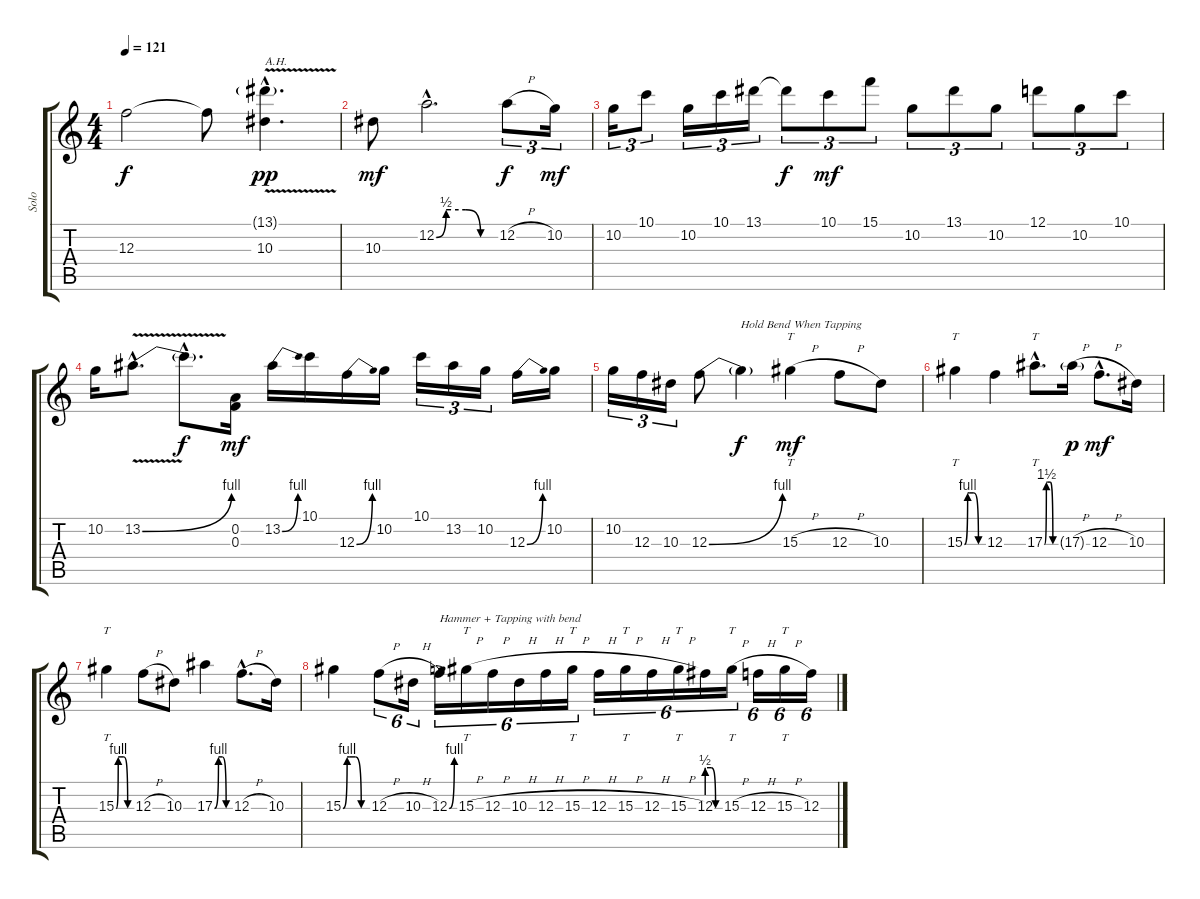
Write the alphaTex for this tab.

\track ("Solo" "Solo") {instrument distortionguitar}
\staff {score tabs}
\tuning (D4 A3 F3 C3 G2 C2) {hide}
\ts (4 4)
\tempo 121
\clef g2
\ks c
12.3{t}.2{dy f} 12.3{t}.8 (13.1{v g hac} 10.3{v hac}).4{d txt "A.H." dy pp} |
10.3.8{dy mf} 12.2{be (custom 0 0 10 2 15 2 30 2 45 0 60 0) hac}.2{d} 12.2{h}.8{tu (3 2) dy f} 10.2.16{tu (3 2) dy mf} |
10.2.16{tu (3 2)} 10.1.8{tu (3 2)} 10.2.16{tu (3 2)} 10.1.16{tu (3 2)} 13.1.16{tu (3 2)} 13.1{t}.8{tu (3 2) dy f} 10.1.8{tu (3 2) dy mf} 15.1.8{tu (3 2)} 10.2.8{tu (3 2)} 13.1.8{tu (3 2)} 10.2.8{tu (3 2)} 12.1.8{tu (3 2)} 10.2.8{tu (3 2)} 10.1.8{tu (3 2)} |
10.2.16 13.2{be (bend 0 0 60 4) v hac}.8{d} 13.2{hac t}.8{d dy f} (0.2 0.3).16{dy mf} 13.2{be (bend 0 0 60 4)}.16 10.1.16 12.3{be (bend 0 0 60 4)}.16 10.2.16 10.1.16{tu (3 2)} 13.2.16{tu (3 2)} 10.2.16{tu (3 2)} 12.3{be (bend 0 0 60 4)}.16 10.2.16 |
10.2.16{tu (3 2)} 12.3.16{tu (3 2)} 10.3.16{tu (3 2)} 12.3{be (bend 0 0 60 4)}.8 12.3{t}.4{txt "Hold Bend When Tapping" dy f} 15.3{h}.4{tt dy mf} 12.3{h}.8 10.3.8 |
15.3{be (custom 0 0 10 4 15 4 30 4 45 0 60 0)}.4{tt} 12.3.4 17.3{be (custom 0 0 10 6 15 6 30 6 45 0 60 0) hac}.8{tt d} 17.3{h g}.16{dy p} 12.3{h hac}.8{d dy mf} 10.3.16 |
15.3{be (custom 0 0 8 4 15 4 30 4 45 0 60 0)}.4{tt} 12.3{h}.8 10.3.8 17.3{be (custom 0 0 15 4 30 4 45 0 60 0)}.4 12.3{h hac}.8{d} 10.3.16 |
15.3{be (custom 0 0 10 4 15 4 30 4 45 0 60 0)}.4 12.3{h}.8{tu (6 4)} 10.3{h}.16{tu (6 4)} 12.3{be (bend 0 0 60 4)}.16{tu (6 4) txt "Hammer + Tapping with bend"} 15.3{h}.16{tt tu (6 4)} 12.3{h}.16{tu (6 4)} 10.3{h}.16{tu (6 4)} 12.3{h}.16{tu (6 4)} 15.3{h}.16{tt tu (6 4)} 12.3{h}.16{tu (6 4)} 15.3{h}.16{tt tu (6 4)} 12.3{h}.16{tu (6 4)} 15.3{h}.16{tt tu (6 4)} 12.3{be (custom 0 2 20 2 40 0 60 0)}.16{tu (6 4)} 15.3{h}.16{tt tu (6 4)} 12.3{h}.16{tu (6 4)} 15.3{h}.16{tt tu (6 4)} 12.3.16{tu (6 4)}
